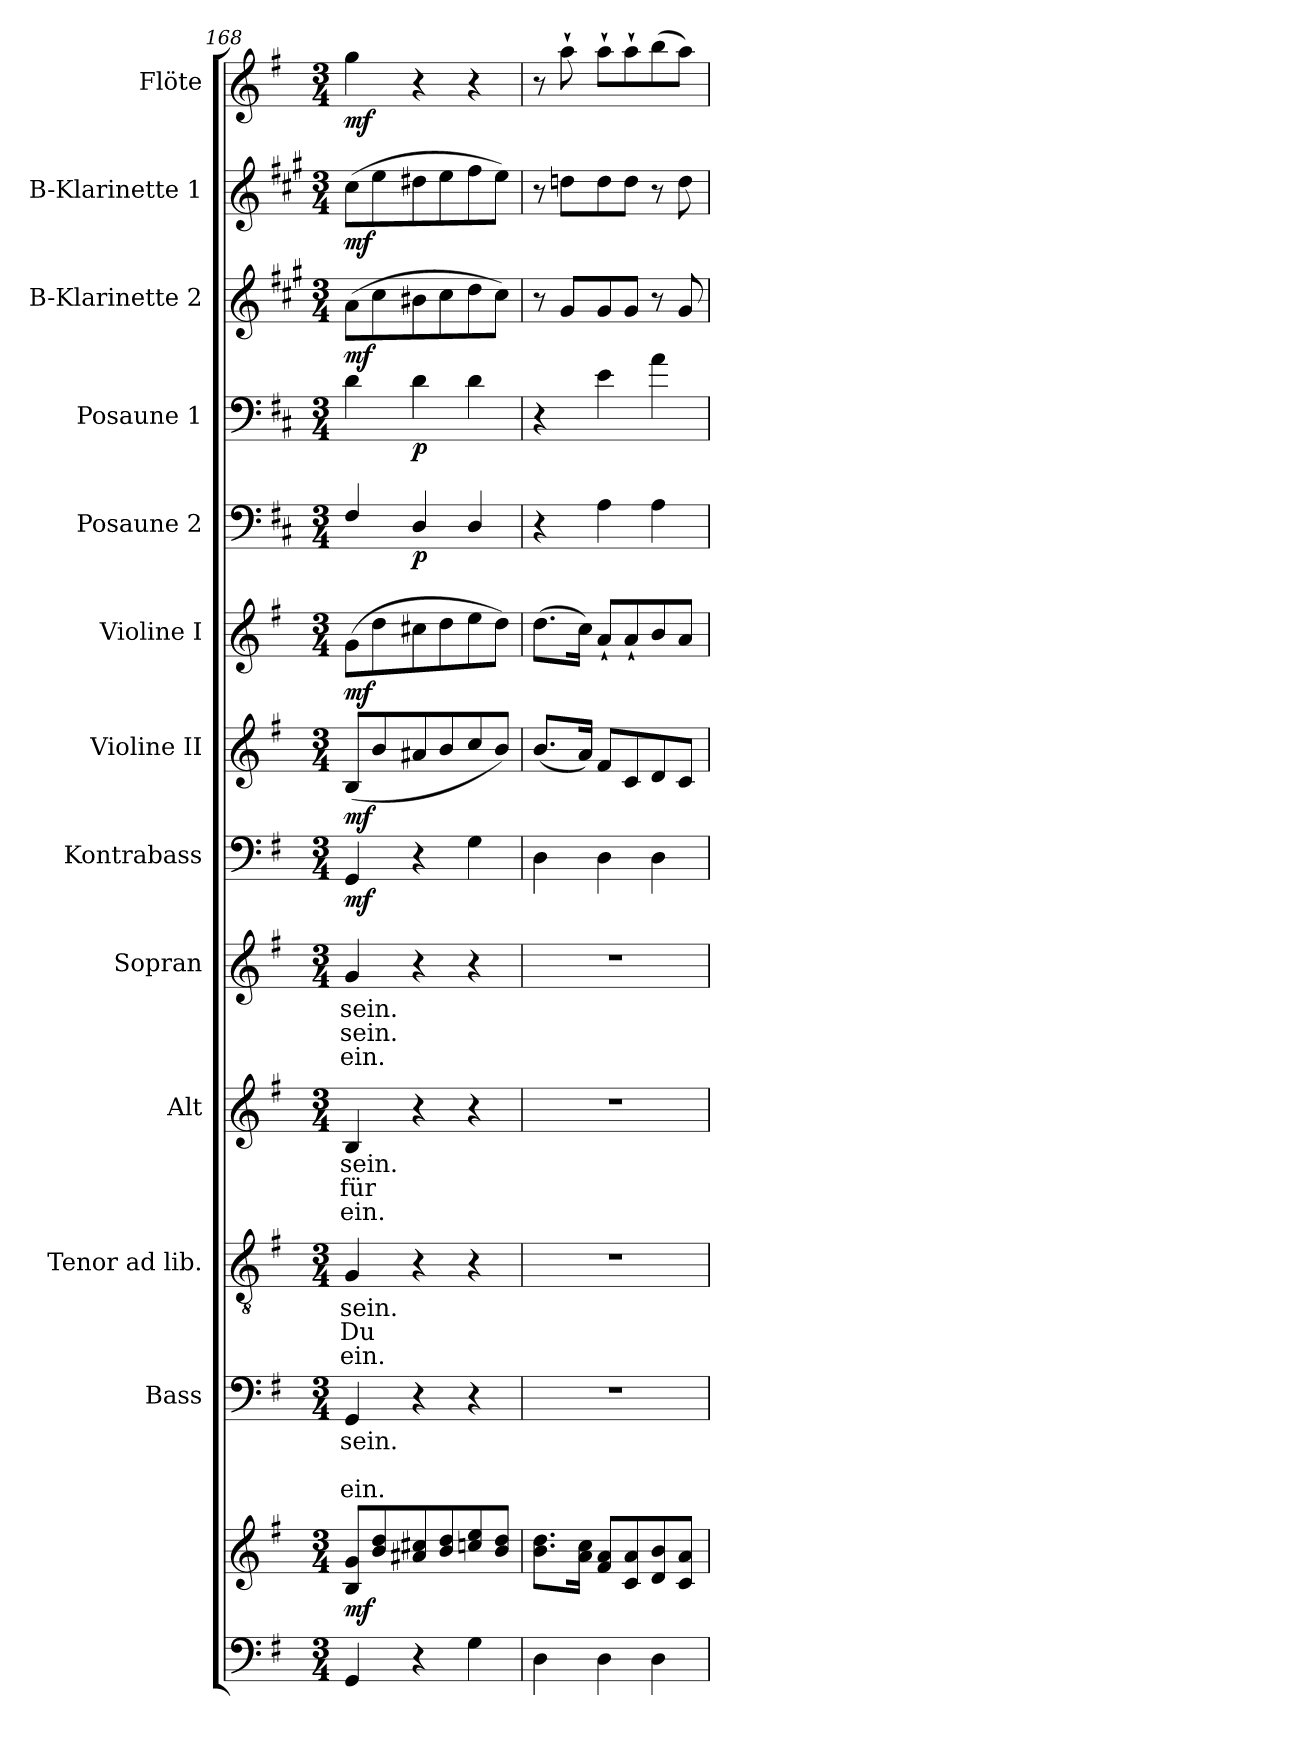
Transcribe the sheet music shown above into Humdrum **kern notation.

**kern	**kern	**dynam	**kern	**text	**text	**text	**kern	**text	**text	**text	**kern	**text	**text	**text	**kern	**text	**text	**text	**kern	**dynam	**kern	**dynam	**kern	**dynam	**kern	**dynam	**kern	**dynam	**kern	**dynam	**kern	**dynam	**kern	**dynam
*part13	*part13	*part13	*part12	*part12	*part12	*part12	*part11	*part11	*part11	*part11	*part10	*part10	*part10	*part10	*part9	*part9	*part9	*part9	*part8	*part8	*part7	*part7	*part6	*part6	*part5	*part5	*part4	*part4	*part3	*part3	*part2	*part2	*part1	*part1
*staff14	*staff13	*staff13/14	*staff12	*staff12	*staff12	*staff12	*staff11	*staff11	*staff11	*staff11	*staff10	*staff10	*staff10	*staff10	*staff9	*staff9	*staff9	*staff9	*staff8	*staff8	*staff7	*staff7	*staff6	*staff6	*staff5	*staff5	*staff4	*staff4	*staff3	*staff3	*staff2	*staff2	*staff1	*staff1
*	*	*	*I"Bass	*	*	*	*I"Tenor ad lib.	*	*	*	*I"Alt	*	*	*	*I"Sopran	*	*	*	*I"Kontrabass	*	*I"Violine II	*	*I"Violine I	*	*I"Posaune 2	*	*I"Posaune 1	*	*I"B-Klarinette 2	*	*I"B-Klarinette 1	*	*I"Flöte	*
*	*	*	*I'B.	*	*	*	*I'T.	*	*	*	*I'A.	*	*	*	*I'S.	*	*	*	*I'Kb.	*	*I'Vl. II	*	*I'Vl. I	*	*I'Pos 2	*	*I'Pos. 1	*	*I'B Kl. 2	*	*I'B Kl. 1	*	*I'Fl.	*
!!LO:PB:g=z
*clefF4	*clefG2	*	*clefF4	*	*	*	*clefGv2	*	*	*	*clefG2	*	*	*	*clefG2	*	*	*	*clefF4	*	*clefG2	*	*clefG2	*	*clefF4	*	*clefF4	*	*clefG2	*	*clefG2	*	*clefG2	*
*	*	*	*	*	*	*	*	*	*	*	*	*	*	*	*	*	*	*	*ITrd7c12	*	*	*	*	*	*ITrd4c7	*	*ITrd4c7	*	*ITrd1c2	*	*ITrd1c2	*	*	*
*k[f#]	*k[f#]	*	*k[f#]	*	*	*	*k[f#]	*	*	*	*k[f#]	*	*	*	*k[f#]	*	*	*	*k[f#]	*	*k[f#]	*	*k[f#]	*	*k[f#]	*	*k[f#]	*	*k[f#]	*	*k[f#]	*	*k[f#]	*
*G:	*G:	*	*G:	*	*	*	*G:	*	*	*	*G:	*	*	*	*G:	*	*	*	*G:	*	*G:	*	*G:	*	*G:	*	*G:	*	*G:	*	*G:	*	*G:	*
*M3/4	*M3/4	*	*M3/4	*	*	*	*M3/4	*	*	*	*M3/4	*	*	*	*M3/4	*	*	*	*M3/4	*	*M3/4	*	*M3/4	*	*M3/4	*	*M3/4	*	*M3/4	*	*M3/4	*	*M3/4	*
=168	=168	=168	=168	=168	=168	=168	=168	=168	=168	=168	=168	=168	=168	=168	=168	=168	=168	=168	=168	=168	=168	=168	=168	=168	=168	=168	=168	=168	=168	=168	=168	=168	=168	=168
!	!	!LO:DY:b	!	!LO:LY:b	!	!LO:LY:b	!	!LO:LY:b	!LO:LY:b	!LO:LY:b	!	!LO:LY:b	!LO:LY:b	!LO:LY:b	!	!LO:LY:b	!LO:LY:b	!LO:LY:b	!	!LO:DY:b	!	!LO:DY:b	!	!LO:DY:b	!	!	!	!	!	!LO:DY:b	!	!LO:DY:b	!	!LO:DY:b
4GG/	8B/ 8g/L	mf	4GG/	sein.	.	ein.	4G/	sein.	Du	ein.	4B/	sein.	für	ein.	4g/	sein.	sein.	ein.	4GGG/	mf	(<8B/L	mf	(>8g\L	mf	4BB/	.	4G\	.	(>8g\L	mf	(>8b\L	mf	4gg\	mf
.	8b/ 8dd/	.	.	.	.	.	.	.	.	.	.	.	.	.	.	.	.	.	.	.	8b/	.	8dd\	.	.	.	.	.	8b\	.	8dd\	.	.	.
!	!	!	!	!	!	!	!	!	!	!	!	!	!	!	!	!	!	!	!	!	!	!	!	!	!	!LO:DY:b	!	!LO:DY:b	!	!	!	!	!	!
4r	8a#X/ 8cc#X/	.	4r	.	.	.	4r	.	.	.	4r	.	.	.	4r	.	.	.	4r	.	8a#X/	.	8cc#X\	.	4GG/	p	4G\	p	8a#X\	.	8cc#X\	.	4r	.
.	8b/ 8dd/	.	.	.	.	.	.	.	.	.	.	.	.	.	.	.	.	.	.	.	8b/	.	8dd\	.	.	.	.	.	8b\	.	8dd\	.	.	.
4G\	8ccn/ 8ee/	.	4r	.	.	.	4r	.	.	.	4r	.	.	.	4r	.	.	.	4GG\	.	8cc/	.	8ee\	.	4GG/	.	4G\	.	8cc\	.	8ee\	.	4r	.
.	8b/ 8dd/J	.	.	.	.	.	.	.	.	.	.	.	.	.	.	.	.	.	.	.	8b/J)	.	8dd\J)	.	.	.	.	.	8b\J)	.	8dd\J)	.	.	.
=169	=169	=169	=169	=169	=169	=169	=169	=169	=169	=169	=169	=169	=169	=169	=169	=169	=169	=169	=169	=169	=169	=169	=169	=169	=169	=169	=169	=169	=169	=169	=169	=169	=169	=169
4D\	8.b\ 8.dd\L	.	2.r	.	.	.	2.r	.	.	.	2.r	.	.	.	2.r	.	.	.	4DD\	.	(<8.b/L	.	(>8.dd\L	.	4r	.	4r	.	8r	.	8r	.	8r	.
.	.	.	.	.	.	.	.	.	.	.	.	.	.	.	.	.	.	.	.	.	.	.	.	.	.	.	.	.	8f#/L	.	8ccn\L	.	8aa`>\	.
.	16a\ 16cc\Jk	.	.	.	.	.	.	.	.	.	.	.	.	.	.	.	.	.	.	.	16a/Jk)	.	16cc\Jk)	.	.	.	.	.	.	.	.	.	.	.
4D\	8f#/ 8a/L	.	.	.	.	.	.	.	.	.	.	.	.	.	.	.	.	.	4DD\	.	8f#/L	.	8a`</L	.	4D\	.	4A\	.	8f#/	.	8cc\	.	8aa`>\L	.
.	8c/ 8a/	.	.	.	.	.	.	.	.	.	.	.	.	.	.	.	.	.	.	.	8c/	.	8a`</	.	.	.	.	.	8f#/J	.	8cc\J	.	8aa`>\	.
4D\	8d/ 8b/	.	.	.	.	.	.	.	.	.	.	.	.	.	.	.	.	.	4DD\	.	8d/	.	8b/	.	4D\	.	4d\	.	8r	.	8r	.	(>8bb\	.
.	8c/ 8a/J	.	.	.	.	.	.	.	.	.	.	.	.	.	.	.	.	.	.	.	8c/J	.	8a/J	.	.	.	.	.	8f#/	.	8cc\	.	8aa\J)	.
=	=	=	=	=	=	=	=	=	=	=	=	=	=	=	=	=	=	=	=	=	=	=	=	=	=	=	=	=	=	=	=	=	=	=
*-	*-	*-	*-	*-	*-	*-	*-	*-	*-	*-	*-	*-	*-	*-	*-	*-	*-	*-	*-	*-	*-	*-	*-	*-	*-	*-	*-	*-	*-	*-	*-	*-	*-	*-
